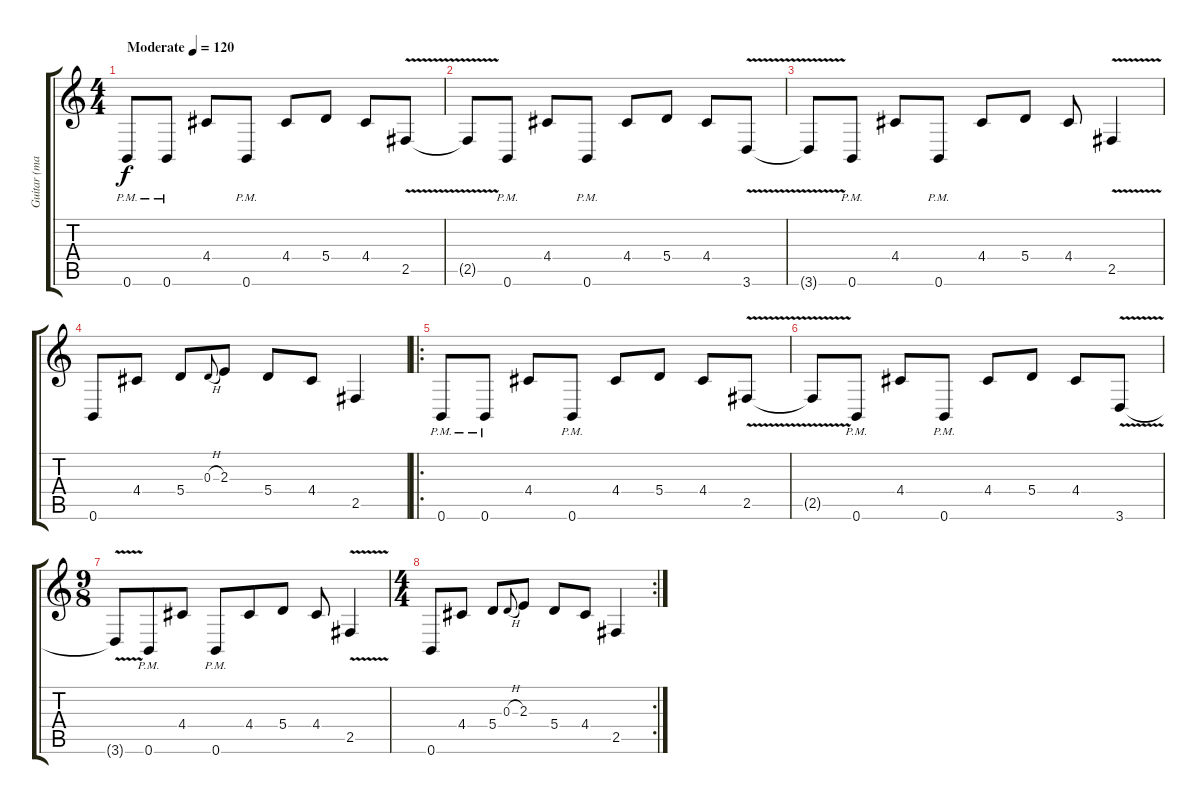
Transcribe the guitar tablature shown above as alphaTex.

\track ("Guitar (main)" "Guitar (ma") {instrument distortionguitar}
\staff {score tabs}
\tuning (B3 Gb3 D3 A2 E2 B1) {hide}
\ts (4 4)
\tempo (120 "Moderate")
\clef g2
\ks c
0.6{pm}.8{dy f instrument distortionguitar} 0.6{pm}.8 4.4.8 0.6{pm}.8 4.4.8 5.4.8 4.4.8 2.5{v}.8 |
2.5{t}.8 0.6{pm}.8 4.4.8 0.6{pm}.8 4.4.8 5.4.8 4.4.8 3.6{v}.8 |
3.6{t}.8 0.6{pm}.8 4.4.8 0.6{pm}.8 4.4.8 5.4.8 4.4.8 2.5{v}.4 |
0.6.8 4.4.8 5.4.8 0.3{h}.8{gr onbeat} 2.3.8 5.4.8 4.4.8 2.5.4 |
\ro
0.6{pm}.8 0.6{pm}.8 4.4.8 0.6{pm}.8 4.4.8 5.4.8 4.4.8 2.5{v}.8 |
2.5{t}.8 0.6{pm}.8 4.4.8 0.6{pm}.8 4.4.8 5.4.8 4.4.8 3.6{v}.8 |
\ts (9 8)
3.6{t}.8 0.6{pm}.8 4.4.8 0.6{pm}.8 4.4.8 5.4.8 4.4.8 2.5{v}.4 |
\rc 2
\ts (4 4)
0.6.8 4.4.8 5.4.8 0.3{h}.8{gr onbeat} 2.3.8 5.4.8 4.4.8 2.5.4
